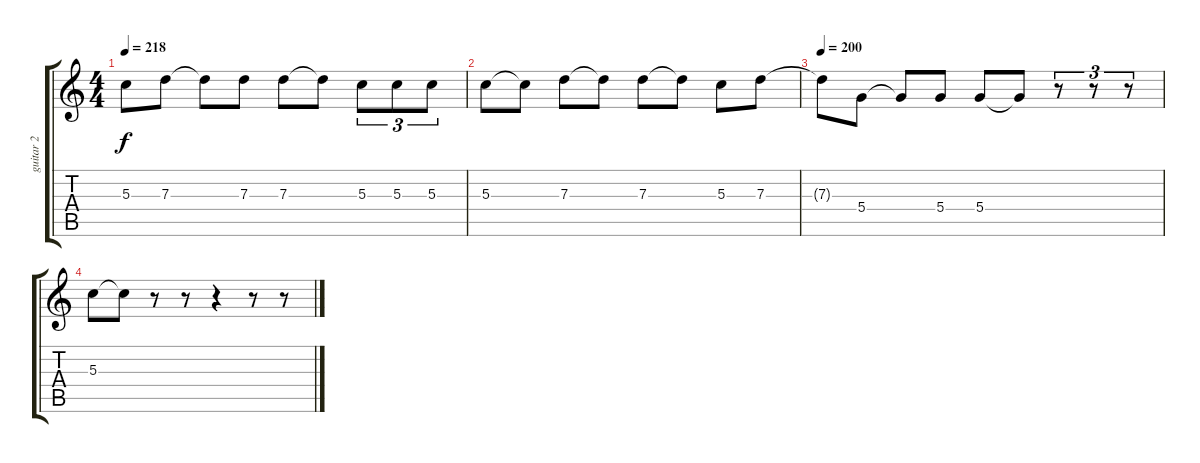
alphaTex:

\track ("guitar 2" "guitar 2") {instrument electricguitarmuted}
\staff {score tabs}
\tuning (E4 B3 G3 D3 A2 E2) {hide}
\ts (4 4)
\tempo 218
\clef g2
\ks c
5.3{t}.8{dy f} 7.3.8 7.3{t}.8 7.3.8 7.3.8 7.3{t}.8 5.3.8{tu (3 2)} 5.3.8{tu (3 2)} 5.3.8{tu (3 2)} |
5.3.8 5.3{t}.8 7.3.8 7.3{t}.8 7.3.8 7.3{t}.8 5.3.8 7.3.8 |
\tempo 200
7.3{t}.8 5.4.8 5.4{t}.8 5.4.8 5.4.8 5.4{t}.8 r.8{tu (3 2)} r.8{tu (3 2)} r.8{tu (3 2)} |
5.3.8 5.3{t}.8 r.8 r.8 r.4 r.8 r.8
